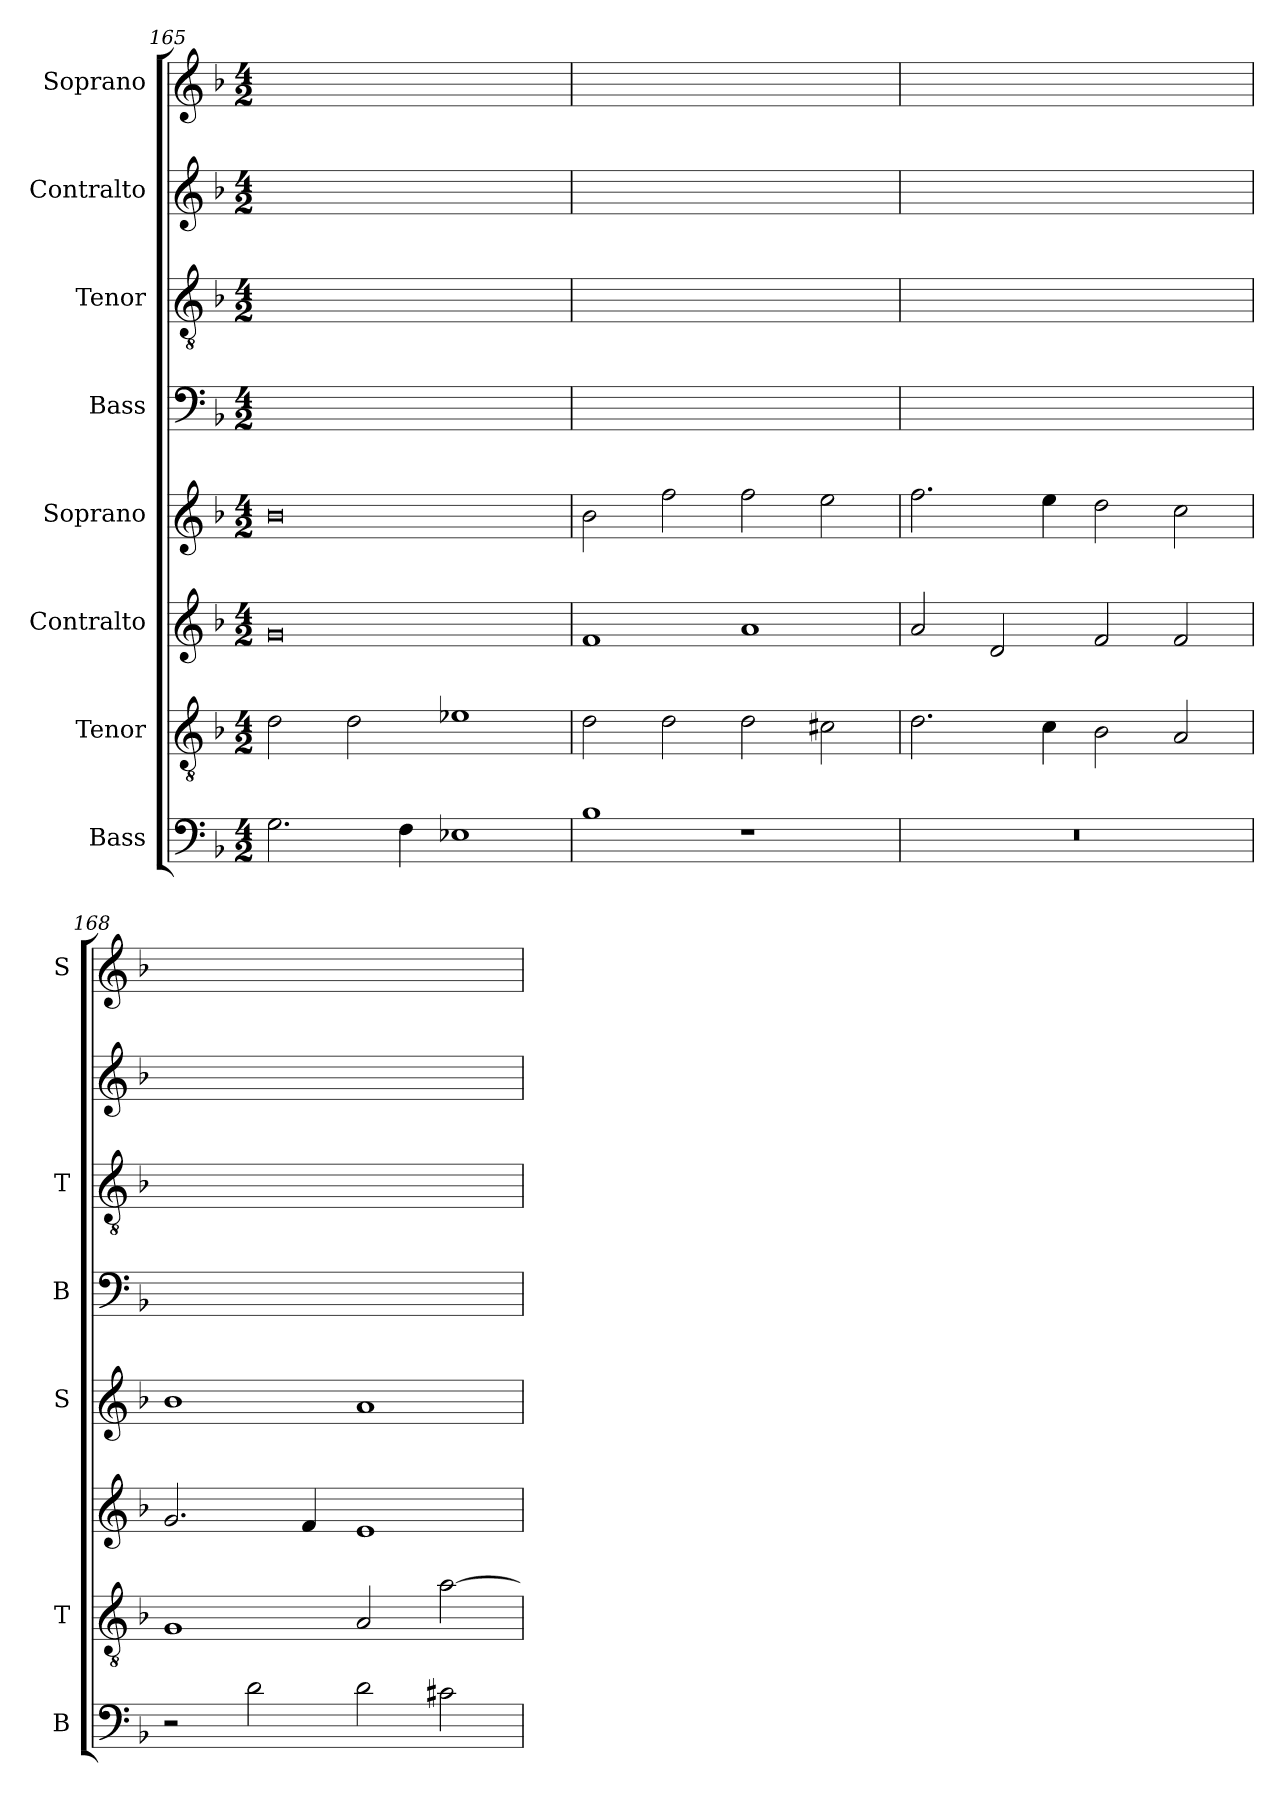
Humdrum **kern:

**kern	**kern	**kern	**kern	**kern	**kern	**kern	**kern
*part8	*part7	*part6	*part5	*part4	*part3	*part2	*part1
*staff8	*staff7	*staff6	*staff5	*staff4	*staff3	*staff2	*staff1
*I"Bass	*I"Tenor	*I"Contralto	*I"Soprano	*I"Bass	*I"Tenor	*I"Contralto	*I"Soprano
*I'B	*I'T	*	*I'S	*I'B	*I'T	*	*I'S
*clefF4	*clefGv2	*clefG2	*clefG2	*clefF4	*clefGv2	*clefG2	*clefG2
*k[b-]	*k[b-]	*k[b-]	*k[b-]	*k[b-]	*k[b-]	*k[b-]	*k[b-]
*G:dor	*G:dor	*G:dor	*G:dor	*G:dor	*G:dor	*G:dor	*G:dor
*M4/2	*M4/2	*M4/2	*M4/2	*M4/2	*M4/2	*M4/2	*M4/2
=165	=165	=165	=165	=165	=165	=165	=165
2.G	2d	0g	0b-	0ryy	0ryy	0ryy	0ryy
.	2d	.	.	.	.	.	.
4F	.	.	.	.	.	.	.
1E-X	1e-X	.	.	.	.	.	.
=166	=166	=166	=166	=166	=166	=166	=166
1B-	2d	1f	2b-	0ryy	0ryy	0ryy	0ryy
.	2d	.	2ff	.	.	.	.
1r	2d	1a	2ff	.	.	.	.
.	2c#X	.	2ee	.	.	.	.
=167	=167	=167	=167	=167	=167	=167	=167
0r	2.d	2a	2.ff	0ryy	0ryy	0ryy	0ryy
.	.	2d	.	.	.	.	.
.	4c	.	4ee	.	.	.	.
.	2B-	2f	2dd	.	.	.	.
.	2A	2f	2cc	.	.	.	.
=168	=168	=168	=168	=168	=168	=168	=168
2r	1G	2.g	1b-	0ryy	0ryy	0ryy	0ryy
2d	.	.	.	.	.	.	.
.	.	4f	.	.	.	.	.
2d	2A	1e	1a	.	.	.	.
2c#X	[2a	.	.	.	.	.	.
=	=	=	=	=	=	=	=
*-	*-	*-	*-	*-	*-	*-	*-
